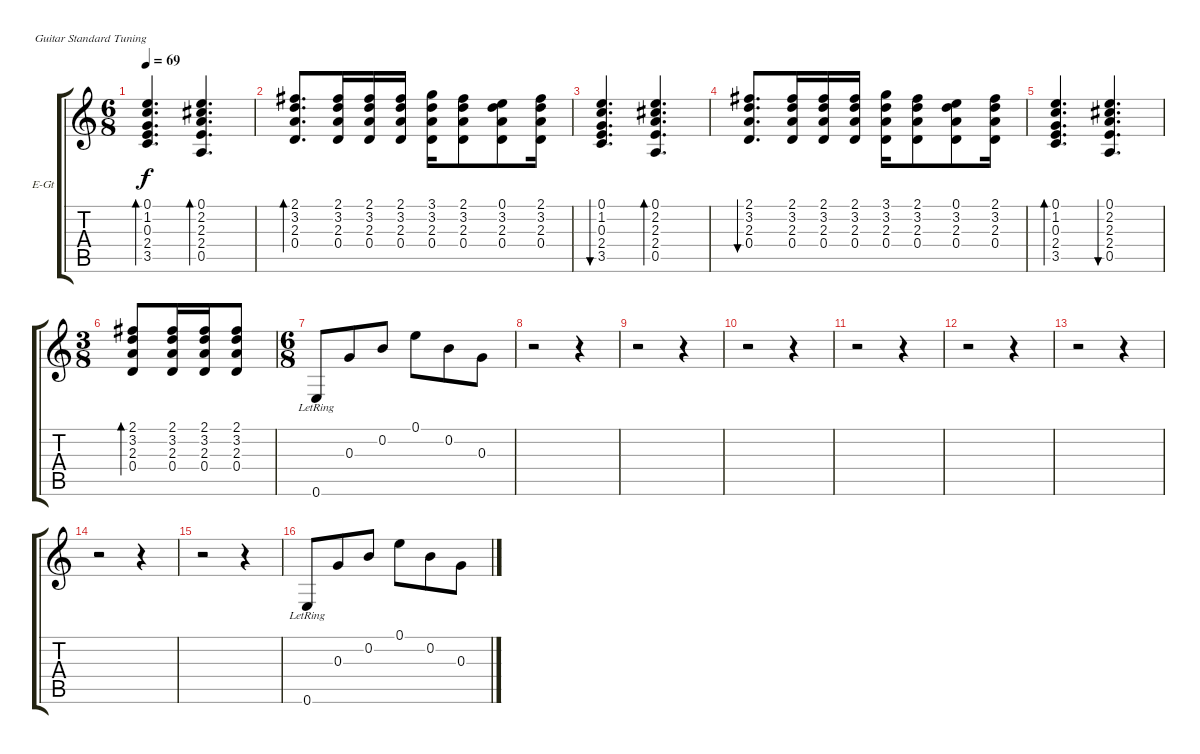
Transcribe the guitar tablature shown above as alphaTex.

\defaultSystemsLayout 4
\bracketExtendMode groupsimilarinstruments
\firstSystemTrackNameOrientation horizontal
\otherSystemsTrackNameOrientation horizontal
\track ("Гитара1" "E-Gt") {instrument electricguitarclean}
\staff {score tabs}
\tuning (E4 B3 G3 D3 A2 E2)
\ts (6 8)
\tempo 69
\clef g2
\ks c
(0.1 1.2 0.3 2.4 3.5).4{d bd 73 dy f} (0.1 2.2 2.3 2.4 0.5).4{d bd 71} |
(2.1 3.2 2.3 0.4).8{d bd 70} (2.1 3.2 2.3 0.4).16 (2.1 3.2 2.3 0.4).16 (2.1 3.2 2.3 0.4).16 (3.1 3.2 2.3 0.4).16 (2.1 3.2 2.3 0.4).8 (0.1 3.2 2.3 0.4).8 (2.1 3.2 2.3 0.4).16 |
(0.1 1.2 0.3 2.4 3.5).4{d bu 69} (0.1 2.2 2.3 2.4 0.5).4{d bd 66} |
(2.1 3.2 2.3 0.4).8{d bu 65} (2.1 3.2 2.3 0.4).16 (2.1 3.2 2.3 0.4).16 (2.1 3.2 2.3 0.4).16 (3.1 3.2 2.3 0.4).16 (2.1 3.2 2.3 0.4).8 (0.1 3.2 2.3 0.4).8 (2.1 3.2 2.3 0.4).16 |
(0.1 1.2 0.3 2.4 3.5).4{d bd 64} (0.1 2.2 2.3 2.4 0.5).4{d bu 62} |
\ts (3 8)
(2.1 3.2 2.3 0.4).8{bd 61} (2.1 3.2 2.3 0.4).16 (2.1 3.2 2.3 0.4).16 (2.1 3.2 2.3 0.4).8 |
\ts (6 8)
0.6{lr}.8 0.3.8 0.2.8 0.1.8 0.2.8 0.3.8 |
r.2 r.4 |
r.2 r.4 |
r.2 r.4 |
r.2 r.4 |
r.2 r.4 |
r.2 r.4 |
r.2 r.4 |
r.2 r.4 |
0.6{lr}.8 0.3.8 0.2.8 0.1.8 0.2.8 0.3.8
